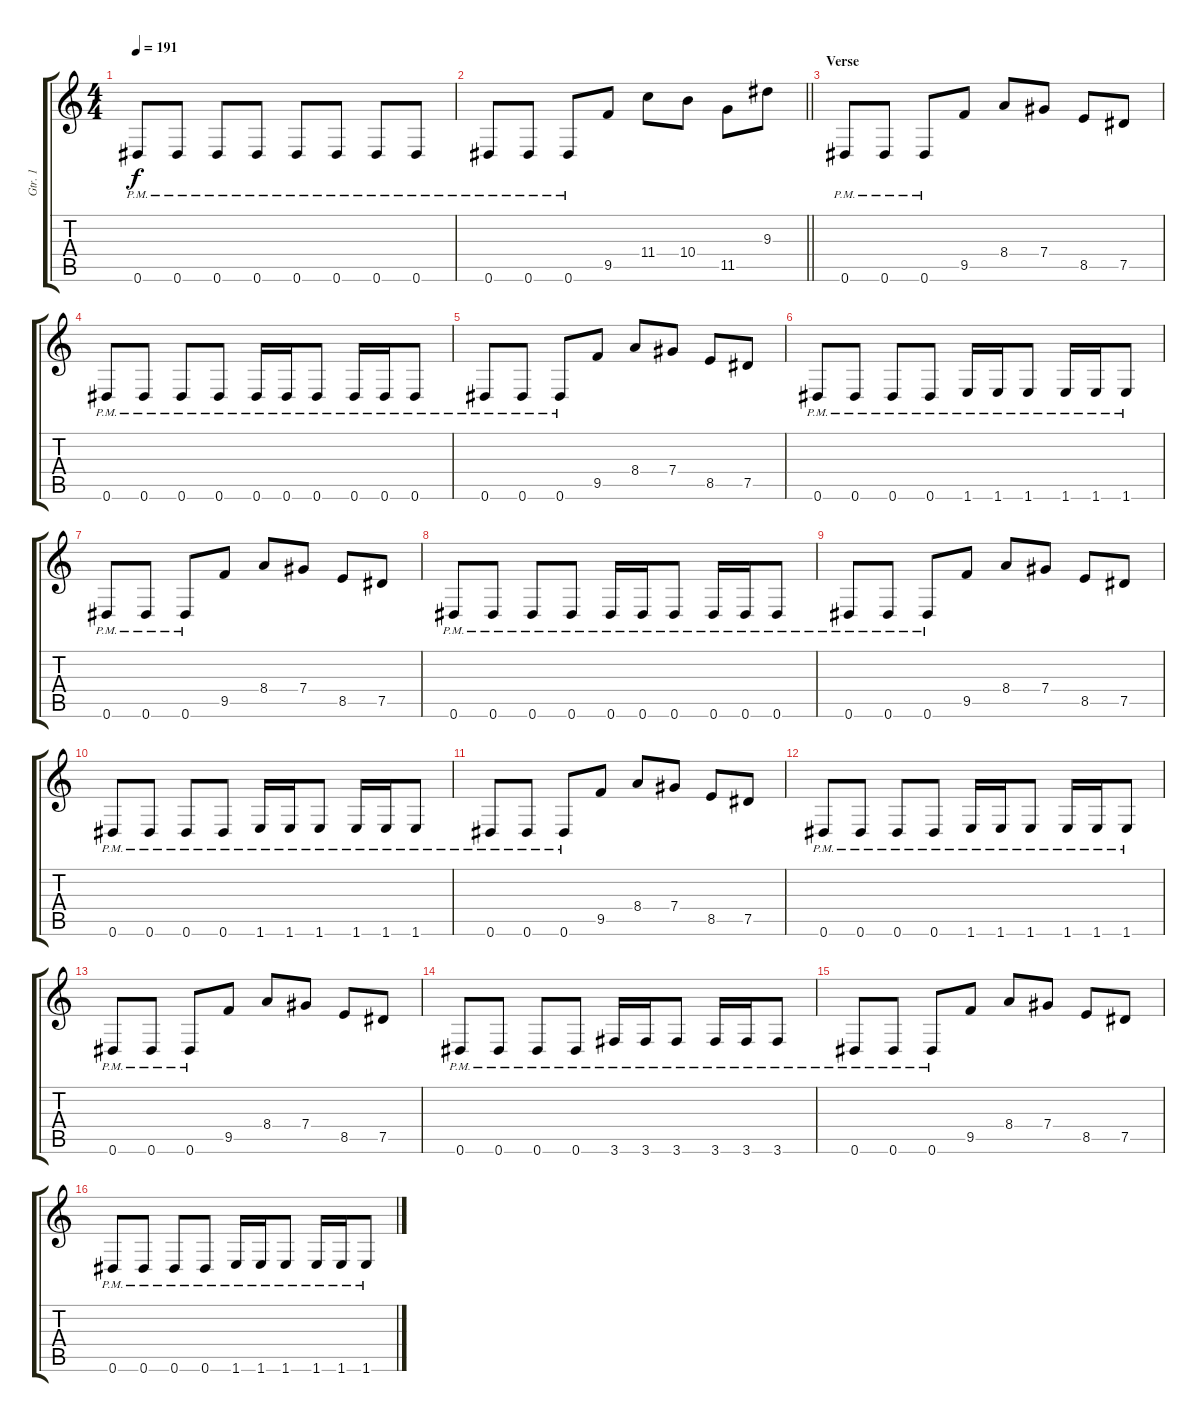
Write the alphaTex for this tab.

\track ("Gtr. 1" "Gtr. 1") {instrument overdrivenguitar}
\staff {score tabs}
\tuning (Eb4 Bb3 Gb3 Db3 Ab2 Eb2) {hide}
\ts (4 4)
\tempo 191
\clef g2
\ks c
0.6{pm}.8{dy f} 0.6{pm}.8 0.6{pm}.8 0.6{pm}.8 0.6{pm}.8 0.6{pm}.8 0.6{pm}.8 0.6{pm}.8 |
\barLineRight lightlight
0.6{pm}.8 0.6{pm}.8 0.6{pm}.8 9.5.8 11.4.8 10.4.8 11.5.8 9.3.8 |
\section ("" "Verse ")
0.6{pm}.8 0.6{pm}.8 0.6{pm}.8 9.5.8 8.4.8 7.4.8 8.5.8 7.5.8 |
0.6{pm}.8 0.6{pm}.8 0.6{pm}.8 0.6{pm}.8 0.6{pm}.16 0.6{pm}.16 0.6{pm}.8 0.6{pm}.16 0.6{pm}.16 0.6{pm}.8 |
0.6{pm}.8 0.6{pm}.8 0.6{pm}.8 9.5.8 8.4.8 7.4.8 8.5.8 7.5.8 |
0.6{pm}.8 0.6{pm}.8 0.6{pm}.8 0.6{pm}.8 1.6{pm}.16 1.6{pm}.16 1.6{pm}.8 1.6{pm}.16 1.6{pm}.16 1.6{pm}.8 |
0.6{pm}.8 0.6{pm}.8 0.6{pm}.8 9.5.8 8.4.8 7.4.8 8.5.8 7.5.8 |
0.6{pm}.8 0.6{pm}.8 0.6{pm}.8 0.6{pm}.8 0.6{pm}.16 0.6{pm}.16 0.6{pm}.8 0.6{pm}.16 0.6{pm}.16 0.6{pm}.8 |
0.6{pm}.8 0.6{pm}.8 0.6{pm}.8 9.5.8 8.4.8 7.4.8 8.5.8 7.5.8 |
0.6{pm}.8 0.6{pm}.8 0.6{pm}.8 0.6{pm}.8 1.6{pm}.16 1.6{pm}.16 1.6{pm}.8 1.6{pm}.16 1.6{pm}.16 1.6{pm}.8 |
0.6{pm}.8 0.6{pm}.8 0.6{pm}.8 9.5.8 8.4.8 7.4.8 8.5.8 7.5.8 |
0.6{pm}.8 0.6{pm}.8 0.6{pm}.8 0.6{pm}.8 1.6{pm}.16 1.6{pm}.16 1.6{pm}.8 1.6{pm}.16 1.6{pm}.16 1.6{pm}.8 |
0.6{pm}.8 0.6{pm}.8 0.6{pm}.8 9.5.8 8.4.8 7.4.8 8.5.8 7.5.8 |
0.6{pm}.8 0.6{pm}.8 0.6{pm}.8 0.6{pm}.8 3.6{pm}.16 3.6{pm}.16 3.6{pm}.8 3.6{pm}.16 3.6{pm}.16 3.6{pm}.8 |
0.6{pm}.8 0.6{pm}.8 0.6{pm}.8 9.5.8 8.4.8 7.4.8 8.5.8 7.5.8 |
0.6{pm}.8 0.6{pm}.8 0.6{pm}.8 0.6{pm}.8 1.6{pm}.16 1.6{pm}.16 1.6{pm}.8 1.6{pm}.16 1.6{pm}.16 1.6{pm}.8
